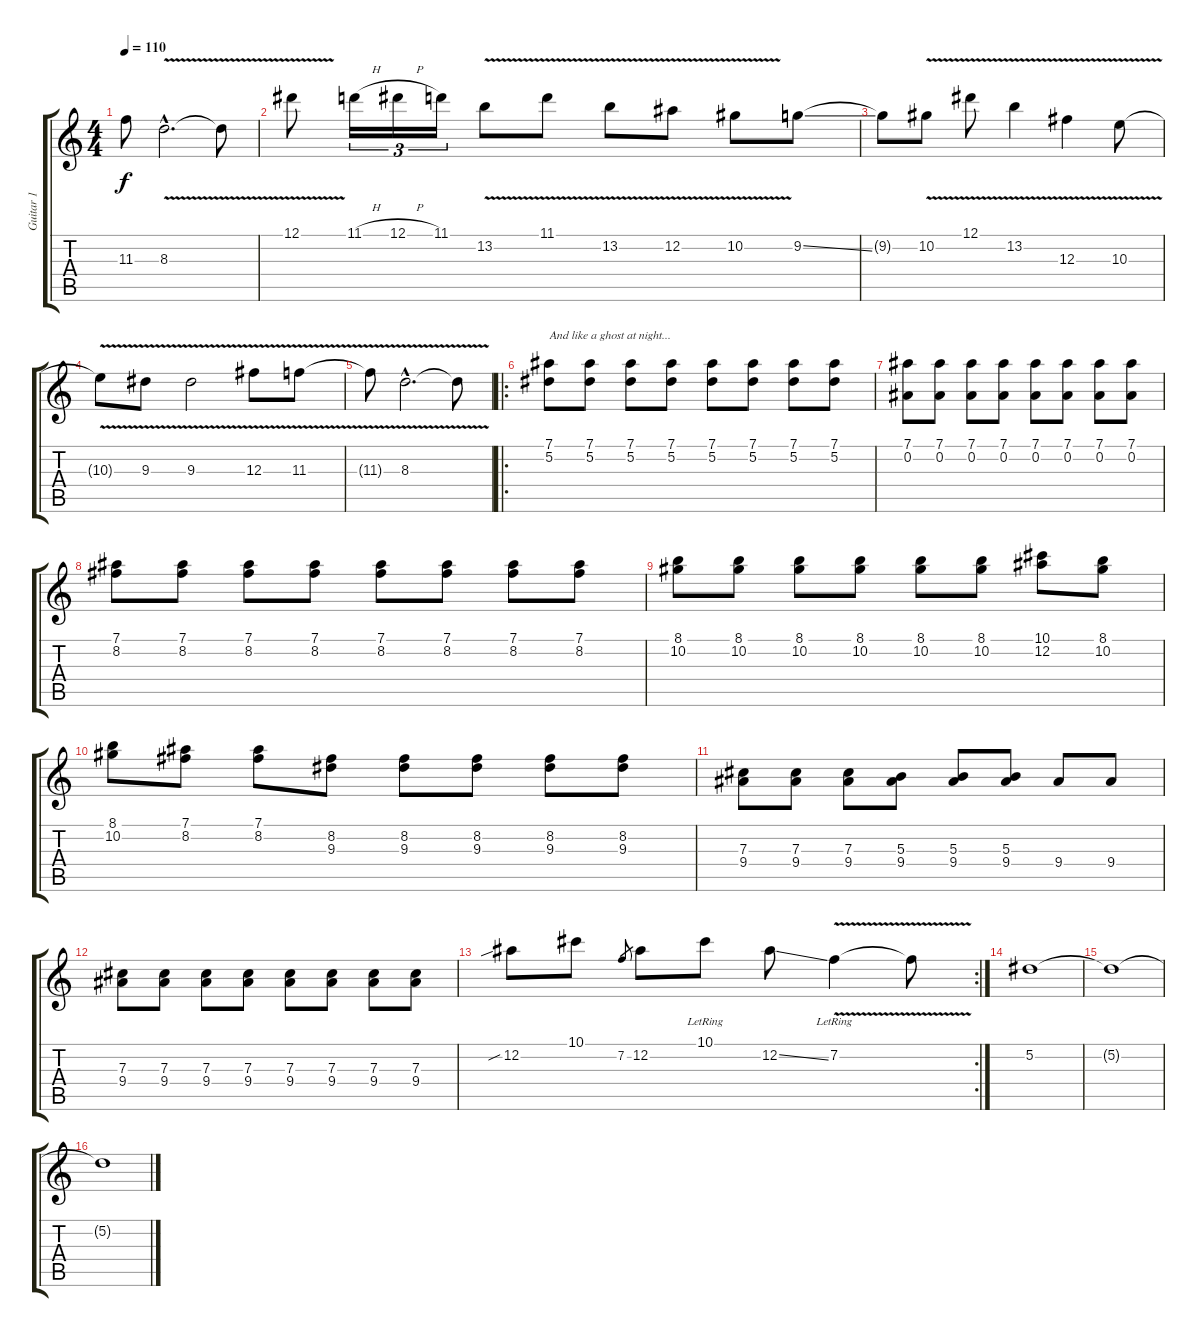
\track ("Guitar 1" "Guitar 1") {instrument distortionguitar}
\staff {score tabs}
\tuning (Eb4 Bb3 Gb3 Db3 Ab2 Eb2) {hide}
\ts (4 4)
\tempo 110
\clef g2
\ks c
11.3{t}.8{dy f} 8.3{v hac}.2{d} 8.3{t}.8 |
12.1{v}.8 11.1{h}.16{tu (3 2)} 12.1{h}.16{tu (3 2)} 11.1.16{tu (3 2)} 13.2{v}.8 11.1{v}.8 13.2{v}.8 12.2{v}.8 10.2{v}.8 9.2{ss}.8 |
9.2{t}.8 10.2{v}.8 12.1{v}.8 13.2{v}.4 12.3{v}.4 10.3{v}.8 |
10.3{t}.8 9.3{v}.8 9.3{v}.2 12.3{v}.8 11.3{v}.8 |
11.3{t}.8 8.3{v hac}.2{d} 8.3{t}.8 |
\ro
(7.1 5.2).8{txt "And like a ghost at night..." volume 10} (7.1 5.2).8 (7.1 5.2).8 (7.1 5.2).8 (7.1 5.2).8 (7.1 5.2).8 (7.1 5.2).8 (7.1 5.2).8 |
(7.1 0.2).8 (7.1 0.2).8 (7.1 0.2).8 (7.1 0.2).8 (7.1 0.2).8 (7.1 0.2).8 (7.1 0.2).8 (7.1 0.2).8 |
(7.1 8.2).8 (7.1 8.2).8 (7.1 8.2).8 (7.1 8.2).8 (7.1 8.2).8 (7.1 8.2).8 (7.1 8.2).8 (7.1 8.2).8 |
(8.1 10.2).8 (8.1 10.2).8 (8.1 10.2).8 (8.1 10.2).8 (8.1 10.2).8 (8.1 10.2).8 (10.1 12.2).8 (8.1 10.2).8 |
(8.1 10.2).8 (7.1 8.2).8 (7.1 8.2).8 (8.2 9.3).8 (8.2 9.3).8 (8.2 9.3).8 (8.2 9.3).8 (8.2 9.3).8 |
(7.3 9.4).8 (7.3 9.4).8 (7.3 9.4).8 (5.3 9.4).8 (5.3 9.4).8 (5.3 9.4).8 9.4.8 9.4.8 |
(7.3 9.4).8 (7.3 9.4).8 (7.3 9.4).8 (7.3 9.4).8 (7.3 9.4).8 (7.3 9.4).8 (7.3 9.4).8 (7.3 9.4).8 |
\rc 2
12.2{sib}.8 10.1.8 7.2.8{gr} 12.2.8 10.1{lr}.8 12.2{ss}.8 7.2{v lr}.4 7.2{t}.8 |
5.2.1{volume 0} |
5.2{t}.1 |
5.2{t}.1
